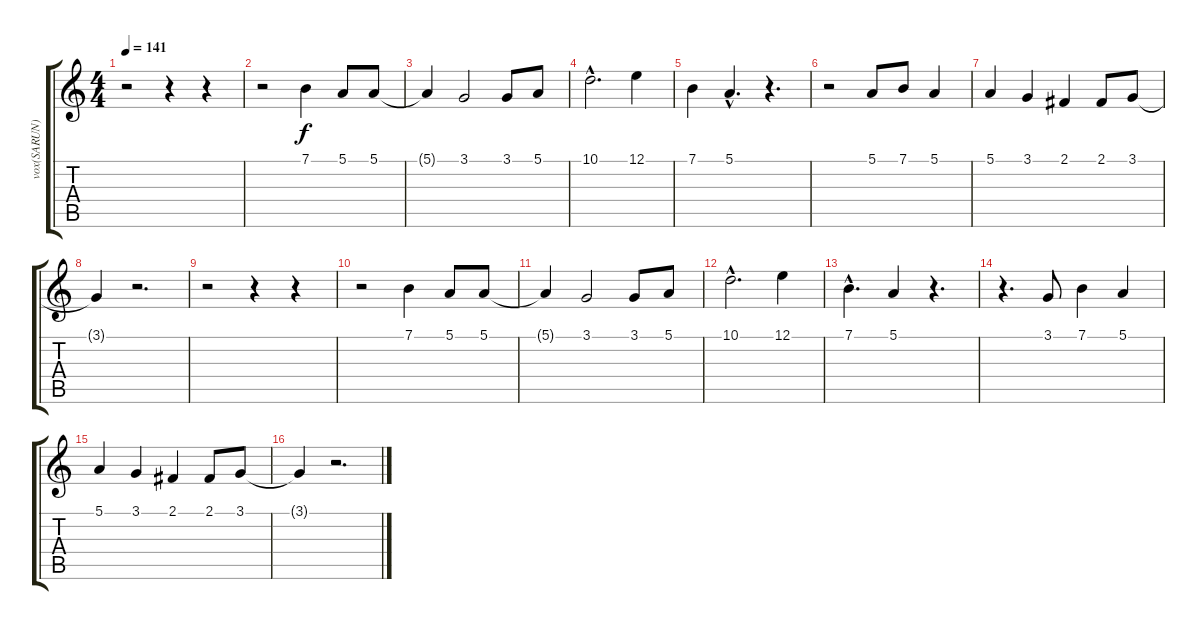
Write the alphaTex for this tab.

\track ("vox(SARUN)" "vox(SARUN)") {instrument sopranosax}
\staff {score tabs}
\tuning (E4 B3 G3 D3 A2 E2) {hide}
\ts (4 4)
\tempo 141
\clef g2
\ks c
r.2{dy f} r.4 r.4 |
r.2 7.1.4 5.1.8 5.1.8 |
5.1{t}.4 3.1.2 3.1.8 5.1.8 |
10.1{hac}.2{d} 12.1.4 |
7.1.4 5.1{hac}.4{d} r.4{d} |
r.2 5.1.8 7.1.8 5.1.4 |
5.1.4 3.1.4 2.1.4 2.1.8 3.1.8 |
3.1{t}.4 r.2{d} |
r.2 r.4 r.4 |
r.2 7.1.4 5.1.8 5.1.8 |
5.1{t}.4 3.1.2 3.1.8 5.1.8 |
10.1{hac}.2{d} 12.1.4 |
7.1{hac}.4{d} 5.1.4 r.4{d} |
r.4{d} 3.1.8 7.1.4 5.1.4 |
5.1.4 3.1.4 2.1.4 2.1.8 3.1.8 |
3.1{t}.4 r.2{d}
